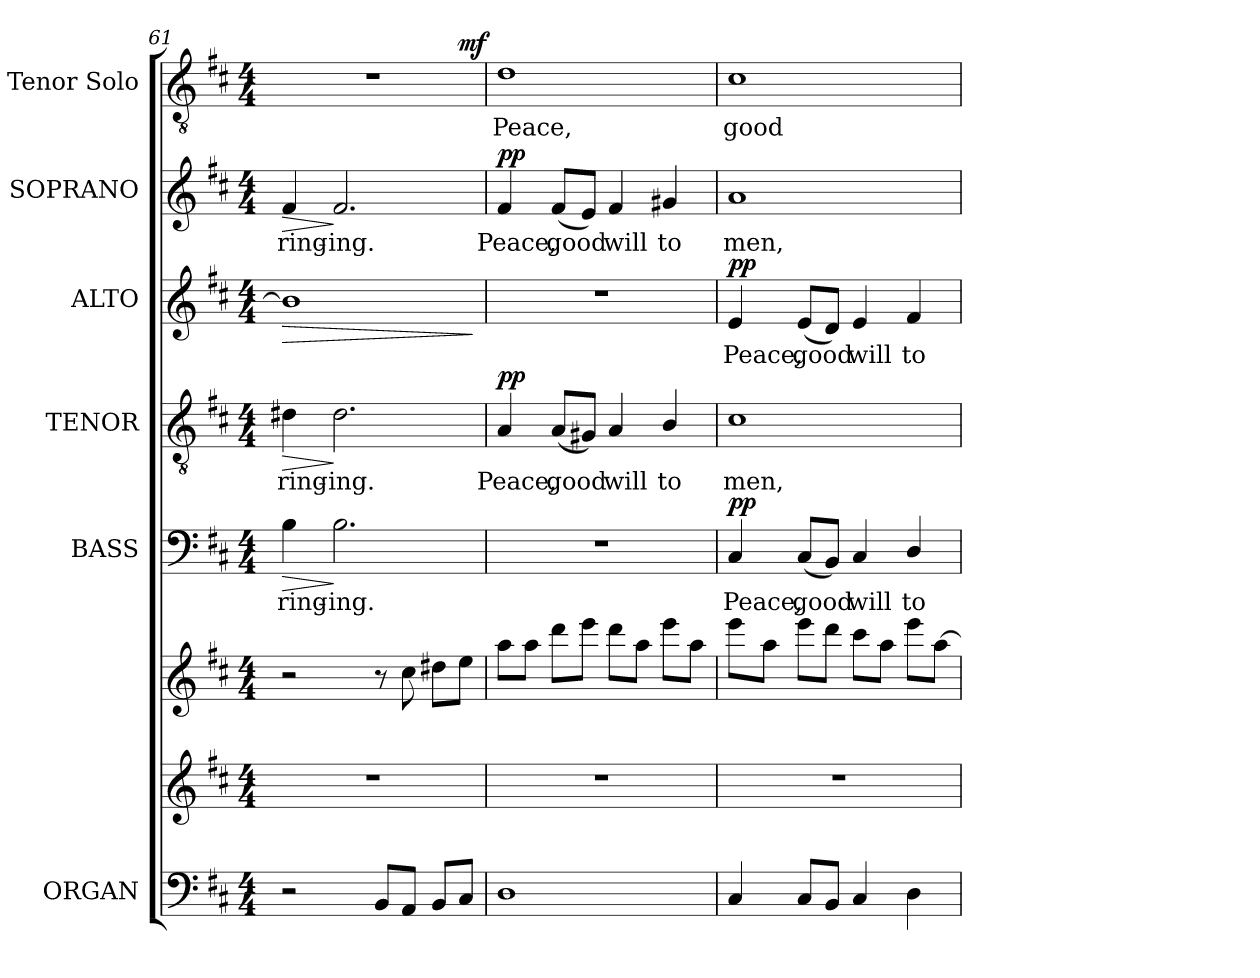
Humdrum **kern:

**kern	**kern	**kern	**kern	**text	**dynam	**kern	**text	**dynam	**kern	**text	**dynam	**kern	**text	**dynam	**kern	**text	**dynam
*part6	*part6	*part6	*part5	*part5	*part5	*part4	*part4	*part4	*part3	*part3	*part3	*part2	*part2	*part2	*part1	*part1	*part1
*staff8	*staff7	*staff6	*staff5	*staff5	*staff5	*staff4	*staff4	*staff4	*staff3	*staff3	*staff3	*staff2	*staff2	*staff2	*staff1	*staff1	*staff1
*I"ORGAN	*	*	*I"BASS	*	*	*I"TENOR	*	*	*I"ALTO	*	*	*I"SOPRANO	*	*	*I"Tenor Solo	*	*
*	*	*	*I'B.	*	*	*I'T.	*	*	*I'A.	*	*	*I'S.	*	*	*I'T. Solo	*	*
*clefF4	*clefG2	*clefG2	*clefF4	*	*	*clefGv2	*	*	*clefG2	*	*	*clefG2	*	*	*clefGv2	*	*
*	*	*	*	*	*	*ITrd7c12	*	*	*	*	*	*	*	*	*ITrd7c12	*	*
*k[f#c#]	*k[f#c#]	*k[f#c#]	*k[f#c#]	*	*	*k[f#c#]	*	*	*k[f#c#]	*	*	*k[f#c#]	*	*	*k[f#c#]	*	*
*D:	*D:	*D:	*D:	*	*	*D:	*	*	*D:	*	*	*D:	*	*	*D:	*	*
*M4/4	*M4/4	*M4/4	*M4/4	*	*	*M4/4	*	*	*M4/4	*	*	*M4/4	*	*	*M4/4	*	*
=61	=61	=61	=61	=61	=61	=61	=61	=61	=61	=61	=61	=61	=61	=61	=61	=61	=61
!	!	!	!	!LO:LY:b:color=#000000	!LO:HP:b	!	!	!	!	!	!	!	!	!	!	!	!
!	!	!	!	!	!	!	!LO:LY:b:color=#000000	!LO:HP:b	!	!	!LO:HP:b	!	!	!	!	!	!
!	!	!	!	!	!	!	!	!	!	!	!	!	!LO:LY:b:color=#000000	!LO:HP:b	!	!	!
*	*	*	*	*	*	*	*	*	*	*	*	*	*	*	*^	*	*
2r	1r	2r	4Bi\	-ring-	>	4D#Xi\	-ring-	>	1bi]	.	>	4f#i/	-ring-	>	1r	2..ryy	.	.
!	!	!	!	!LO:LY:b:color=#000000	!	!	!	!	!	!	!	!	!	!	!	!	!	!
!	!	!	!	!	!	!	!LO:LY:b:color=#000000	!	!	!	!	!	!	!	!	!	!	!
!	!	!	!	!	!	!	!	!	!	!	!	!	!LO:LY:b:color=#000000	!	!	!	!	!
.	.	.	2.Bi\	-ing.	]	2.D#i\	-ing.	]	.	.	.	2.f#i/	-ing.	]	.	.	.	.
8BBi/L	.	8r	.	.	.	.	.	.	.	.	.	.	.	.	.	.	.	.
8AAi/J	.	8cc#i\	.	.	.	.	.	.	.	.	.	.	.	.	.	.	.	.
8BBi/L	.	8dd#Xi\L	.	.	.	.	.	.	.	.	.	.	.	.	.	.	.	.
8C#i/J	.	8eei\J	.	.	.	.	.	.	.	.	.	.	.	.	.	8ryy	.	mf
.	.	.	.	.	.	.	.	.	.	.	]	.	.	.	.	.	.	.
*	*	*	*	*	*	*	*	*	*	*	*	*	*	*	*v	*v	*	*
=62	=62	=62	=62	=62	=62	=62	=62	=62	=62	=62	=62	=62	=62	=62	=62	=62	=62
*	*	*	*	*	*	*	*	*	*	*	*	*	*	*	*^	*	*
!	!	!	!	!	!	!	!LO:LY:b:color=#000000	!	!	!	!	!	!	!	!	!	!	!
*	*	*	*	*	*	*	*	*	*	*	*	*	*	*	*v	*v	*	*
*	*	*	*	*	*	*	*	*	*	*	*	*	*	*	*^	*	*
!	!	!	!	!	!	!	!	!	!	!	!	!	!LO:LY:b:color=#000000	!	!	!	!	!
*	*	*	*	*	*	*	*	*	*	*	*	*	*	*	*v	*v	*	*
*	*	*	*	*	*	*	*	*	*	*	*	*	*	*	*^	*	*
!	!	!	!	!	!	!	!	!	!	!	!	!	!	!	!	!	!LO:LY:b:color=#000000	!
*	*	*	*	*	*	*	*	*	*	*	*	*	*	*	*v	*v	*	*
1Di	1r	8aai\L	1r	.	.	4AAi/	Peace,	pp	1r	.	.	4f#i/	Peace,	pp	1Di	Peace,	.
.	.	8aai\J	.	.	.	.	.	.	.	.	.	.	.	.	.	.	.
!	!	!	!	!	!	!	!LO:LY:b:color=#000000	!	!	!	!	!	!	!	!	!	!
!	!	!	!	!	!	!	!	!	!	!	!	!	!LO:LY:b:color=#000000	!	!	!	!
.	.	8dddi\L	.	.	.	(8AAi/L	good	.	.	.	.	(8f#i/L	good	.	.	.	.
.	.	8eeei\J	.	.	.	8GG#Xi/J)	.	.	.	.	.	8ei/J)	.	.	.	.	.
!	!	!	!	!	!	!	!LO:LY:b:color=#000000	!	!	!	!	!	!	!	!	!	!
!	!	!	!	!	!	!	!	!	!	!	!	!	!LO:LY:b:color=#000000	!	!	!	!
.	.	8dddi\L	.	.	.	4AAi/	will	.	.	.	.	4f#i/	will	.	.	.	.
.	.	8aai\J	.	.	.	.	.	.	.	.	.	.	.	.	.	.	.
!	!	!	!	!	!	!	!LO:LY:b:color=#000000	!	!	!	!	!	!	!	!	!	!
!	!	!	!	!	!	!	!	!	!	!	!	!	!LO:LY:b:color=#000000	!	!	!	!
.	.	8eeei\L	.	.	.	4BBi/	to	.	.	.	.	4g#Xi/	to	.	.	.	.
.	.	8aai\J	.	.	.	.	.	.	.	.	.	.	.	.	.	.	.
=63	=63	=63	=63	=63	=63	=63	=63	=63	=63	=63	=63	=63	=63	=63	=63	=63	=63
!	!	!	!	!LO:LY:b:color=#000000	!	!	!	!	!	!	!	!	!	!	!	!	!
!	!	!	!	!	!	!	!LO:LY:b:color=#000000	!	!	!	!	!	!	!	!	!	!
!	!	!	!	!	!	!	!	!	!	!LO:LY:b:color=#000000	!	!	!	!	!	!	!
!	!	!	!	!	!	!	!	!	!	!	!	!	!LO:LY:b:color=#000000	!	!	!	!
!	!	!	!	!	!	!	!	!	!	!	!	!	!	!	!	!LO:LY:b:color=#000000	!
4C#i/	1r	8eeei\L	4C#i/	Peace,	pp	1C#i	men,	.	4ei/	Peace,	pp	1ai	men,	.	1C#i	good	.
.	.	8aai\J	.	.	.	.	.	.	.	.	.	.	.	.	.	.	.
!	!	!	!	!LO:LY:b:color=#000000	!	!	!	!	!	!	!	!	!	!	!	!	!
!	!	!	!	!	!	!	!	!	!	!LO:LY:b:color=#000000	!	!	!	!	!	!	!
8C#i/L	.	8eeei\L	(8C#i/L	good	.	.	.	.	(8ei/L	good	.	.	.	.	.	.	.
8BBi/J	.	8dddi\J	8BBi/J)	.	.	.	.	.	8di/J)	.	.	.	.	.	.	.	.
!	!	!	!	!LO:LY:b:color=#000000	!	!	!	!	!	!	!	!	!	!	!	!	!
!	!	!	!	!	!	!	!	!	!	!LO:LY:b:color=#000000	!	!	!	!	!	!	!
4C#i/	.	8ccc#i\L	4C#i/	will	.	.	.	.	4ei/	will	.	.	.	.	.	.	.
.	.	8aai\J	.	.	.	.	.	.	.	.	.	.	.	.	.	.	.
!	!	!	!	!LO:LY:b:color=#000000	!	!	!	!	!	!	!	!	!	!	!	!	!
!	!	!	!	!	!	!	!	!	!	!LO:LY:b:color=#000000	!	!	!	!	!	!	!
4Di\	.	8eeei\L	4Di/	to	.	.	.	.	4f#i/	to	.	.	.	.	.	.	.
.	.	[8aai\J	.	.	.	.	.	.	.	.	.	.	.	.	.	.	.
=	=	=	=	=	=	=	=	=	=	=	=	=	=	=	=	=	=
*-	*-	*-	*-	*-	*-	*-	*-	*-	*-	*-	*-	*-	*-	*-	*-	*-	*-
